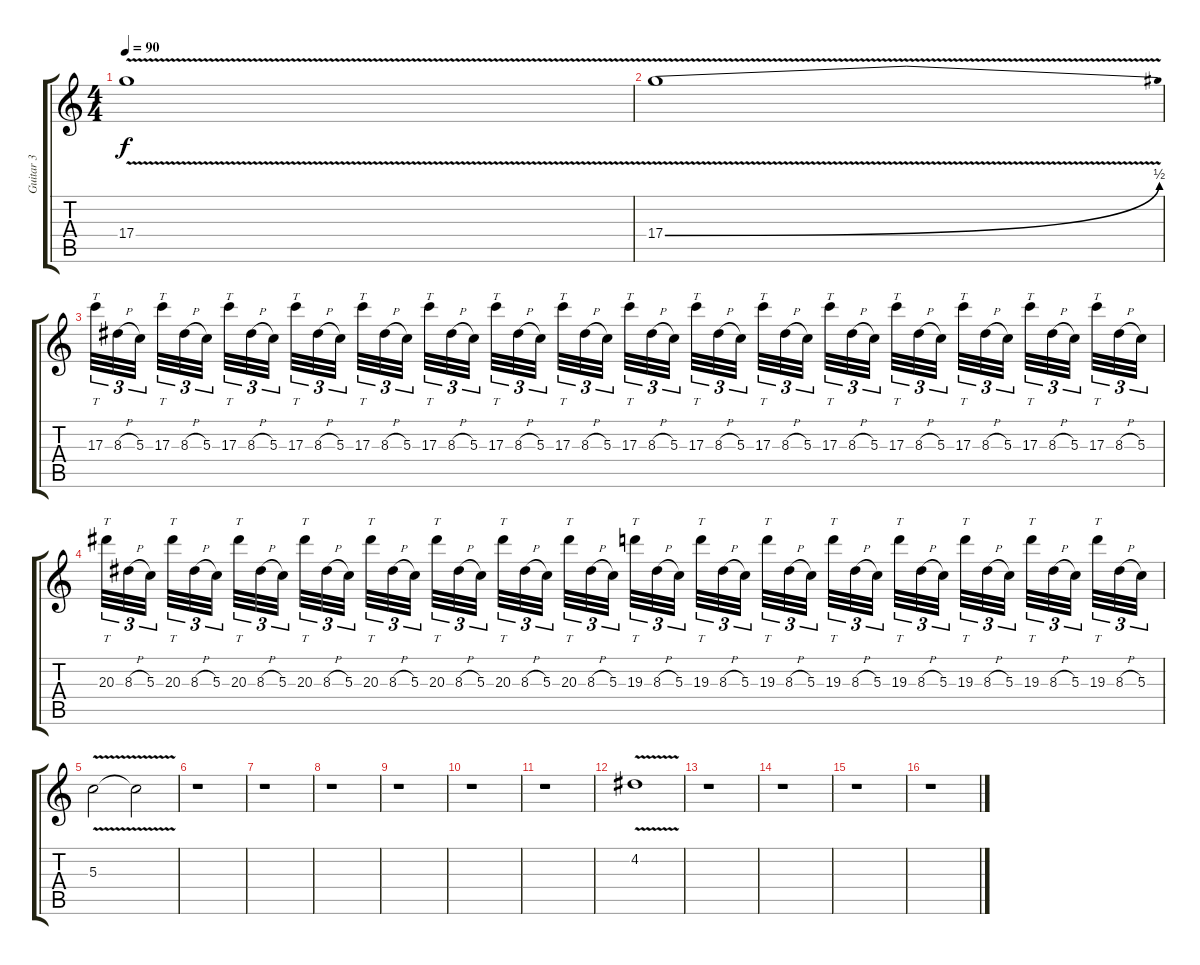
\track ("Guitar 3" "Guitar 3") {instrument overdrivenguitar}
\staff {score tabs}
\tuning (E4 B3 G3 D3 A2 E2) {hide}
\ts (4 4)
\tempo 90
\clef g2
\ks c
17.4{v}.1{dy f} |
17.4{be (bend 0 0 60 2) v}.1 |
17.3.32{tt tu (3 2)} 8.3{h}.32{tu (3 2)} 5.3.32{tu (3 2)} 17.3.32{tt tu (3 2)} 8.3{h}.32{tu (3 2)} 5.3.32{tu (3 2)} 17.3.32{tt tu (3 2)} 8.3{h}.32{tu (3 2)} 5.3.32{tu (3 2)} 17.3.32{tt tu (3 2)} 8.3{h}.32{tu (3 2)} 5.3.32{tu (3 2)} 17.3.32{tt tu (3 2)} 8.3{h}.32{tu (3 2)} 5.3.32{tu (3 2)} 17.3.32{tt tu (3 2)} 8.3{h}.32{tu (3 2)} 5.3.32{tu (3 2)} 17.3.32{tt tu (3 2)} 8.3{h}.32{tu (3 2)} 5.3.32{tu (3 2)} 17.3.32{tt tu (3 2)} 8.3{h}.32{tu (3 2)} 5.3.32{tu (3 2)} 17.3.32{tt tu (3 2)} 8.3{h}.32{tu (3 2)} 5.3.32{tu (3 2)} 17.3.32{tt tu (3 2)} 8.3{h}.32{tu (3 2)} 5.3.32{tu (3 2)} 17.3.32{tt tu (3 2)} 8.3{h}.32{tu (3 2)} 5.3.32{tu (3 2)} 17.3.32{tt tu (3 2)} 8.3{h}.32{tu (3 2)} 5.3.32{tu (3 2)} 17.3.32{tt tu (3 2)} 8.3{h}.32{tu (3 2)} 5.3.32{tu (3 2)} 17.3.32{tt tu (3 2)} 8.3{h}.32{tu (3 2)} 5.3.32{tu (3 2)} 17.3.32{tt tu (3 2)} 8.3{h}.32{tu (3 2)} 5.3.32{tu (3 2)} 17.3.32{tt tu (3 2)} 8.3{h}.32{tu (3 2)} 5.3.32{tu (3 2)} |
20.3.32{tt tu (3 2)} 8.3{h}.32{tu (3 2)} 5.3.32{tu (3 2)} 20.3.32{tt tu (3 2)} 8.3{h}.32{tu (3 2)} 5.3.32{tu (3 2)} 20.3.32{tt tu (3 2)} 8.3{h}.32{tu (3 2)} 5.3.32{tu (3 2)} 20.3.32{tt tu (3 2)} 8.3{h}.32{tu (3 2)} 5.3.32{tu (3 2)} 20.3.32{tt tu (3 2)} 8.3{h}.32{tu (3 2)} 5.3.32{tu (3 2)} 20.3.32{tt tu (3 2)} 8.3{h}.32{tu (3 2)} 5.3.32{tu (3 2)} 20.3.32{tt tu (3 2)} 8.3{h}.32{tu (3 2)} 5.3.32{tu (3 2)} 20.3.32{tt tu (3 2)} 8.3{h}.32{tu (3 2)} 5.3.32{tu (3 2)} 19.3.32{tt tu (3 2)} 8.3{h}.32{tu (3 2)} 5.3.32{tu (3 2)} 19.3.32{tt tu (3 2)} 8.3{h}.32{tu (3 2)} 5.3.32{tu (3 2)} 19.3.32{tt tu (3 2)} 8.3{h}.32{tu (3 2)} 5.3.32{tu (3 2)} 19.3.32{tt tu (3 2)} 8.3{h}.32{tu (3 2)} 5.3.32{tu (3 2)} 19.3.32{tt tu (3 2)} 8.3{h}.32{tu (3 2)} 5.3.32{tu (3 2)} 19.3.32{tt tu (3 2)} 8.3{h}.32{tu (3 2)} 5.3.32{tu (3 2)} 19.3.32{tt tu (3 2)} 8.3{h}.32{tu (3 2)} 5.3.32{tu (3 2)} 19.3.32{tt tu (3 2)} 8.3{h}.32{tu (3 2)} 5.3.32{tu (3 2)} |
5.3{v}.2 5.3{v t}.2 |
r.1 |
r.1 |
r.1 |
r.1 |
r.1 |
r.1 |
4.2{v}.1 |
r.1 |
r.1 |
r.1 |
r.1
